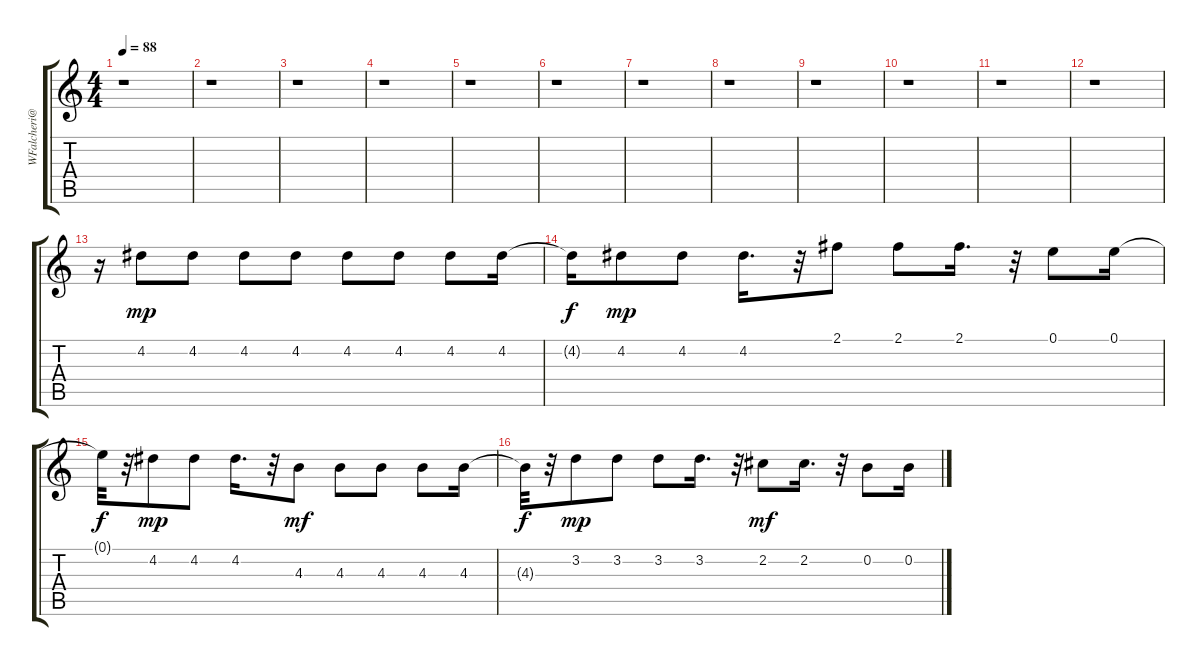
\track ("WFalcheri@aol.com" "WFalcheri@") {instrument overdrivenguitar}
\staff {score tabs}
\tuning (E4 B3 G3 D3 A2 E2) {hide}
\ts (4 4)
\tempo 88
\clef g2
\ks c
r.1{dy mp} |
r.1 |
r.1 |
r.1 |
r.1 |
r.1 |
r.1 |
r.1 |
r.1 |
r.1 |
r.1 |
r.1 |
r.16 4.2.8 4.2.8 4.2.8 4.2.8 4.2.8 4.2.8 4.2.8 4.2.16 |
4.2{t}.16{dy f} 4.2.8{dy mp} 4.2.8 4.2.16{d} r.32 2.1.8 2.1.8 2.1.16{d} r.32 0.1.8 0.1.16 |
0.1{t}.32{dy f} r.32 4.2.8{dy mp} 4.2.8 4.2.16{d} r.32 4.3.8{dy mf} 4.3.8 4.3.8 4.3.8 4.3.16 |
4.3{t}.32{dy f} r.32 3.2.8{dy mp} 3.2.8 3.2.8 3.2.16{d} r.32 2.2.8{dy mf} 2.2.16{d} r.32 0.2.8 0.2.16
